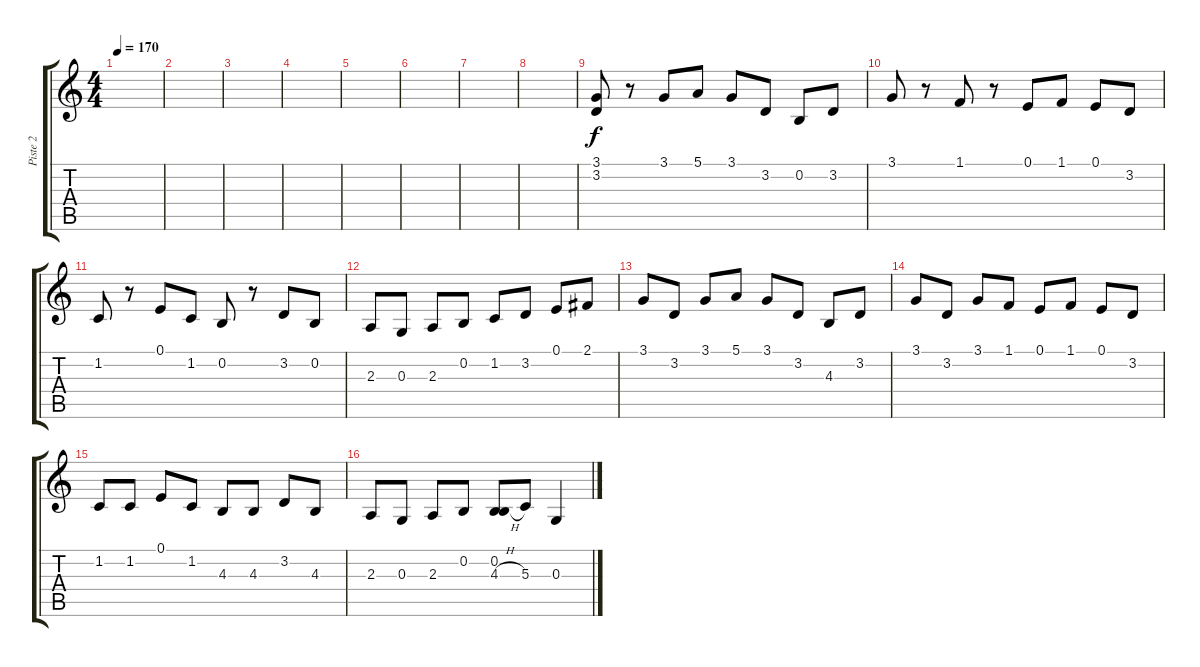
\track ("Piste 2" "Piste 2") {instrument violin}
\staff {score tabs}
\tuning (E4 B3 G3 D3 A2 E2) {hide}
\ts (4 4)
\tempo 170
\clef g2
\ks c
|
|
|
|
|
|
|
|
(3.1 3.2).8 r.8 3.1.8 5.1.8 3.1.8 3.2.8 0.2.8 3.2.8 |
3.1.8 r.8 1.1.8 r.8 0.1.8 1.1.8 0.1.8 3.2.8 |
1.2.8 r.8 0.1.8 1.2.8 0.2.8 r.8 3.2.8 0.2.8 |
2.3.8 0.3.8 2.3.8 0.2.8 1.2.8 3.2.8 0.1.8 2.1.8 |
3.1.8 3.2.8 3.1.8 5.1.8 3.1.8 3.2.8 4.3.8 3.2.8 |
3.1.8 3.2.8 3.1.8 1.1.8 0.1.8 1.1.8 0.1.8 3.2.8 |
1.2.8 1.2.8 0.1.8 1.2.8 4.3.8 4.3.8 3.2.8 4.3.8 |
2.3.8 0.3.8 2.3.8 0.2.8 (0.2 4.3{h}).8 5.3.8 0.3.4
